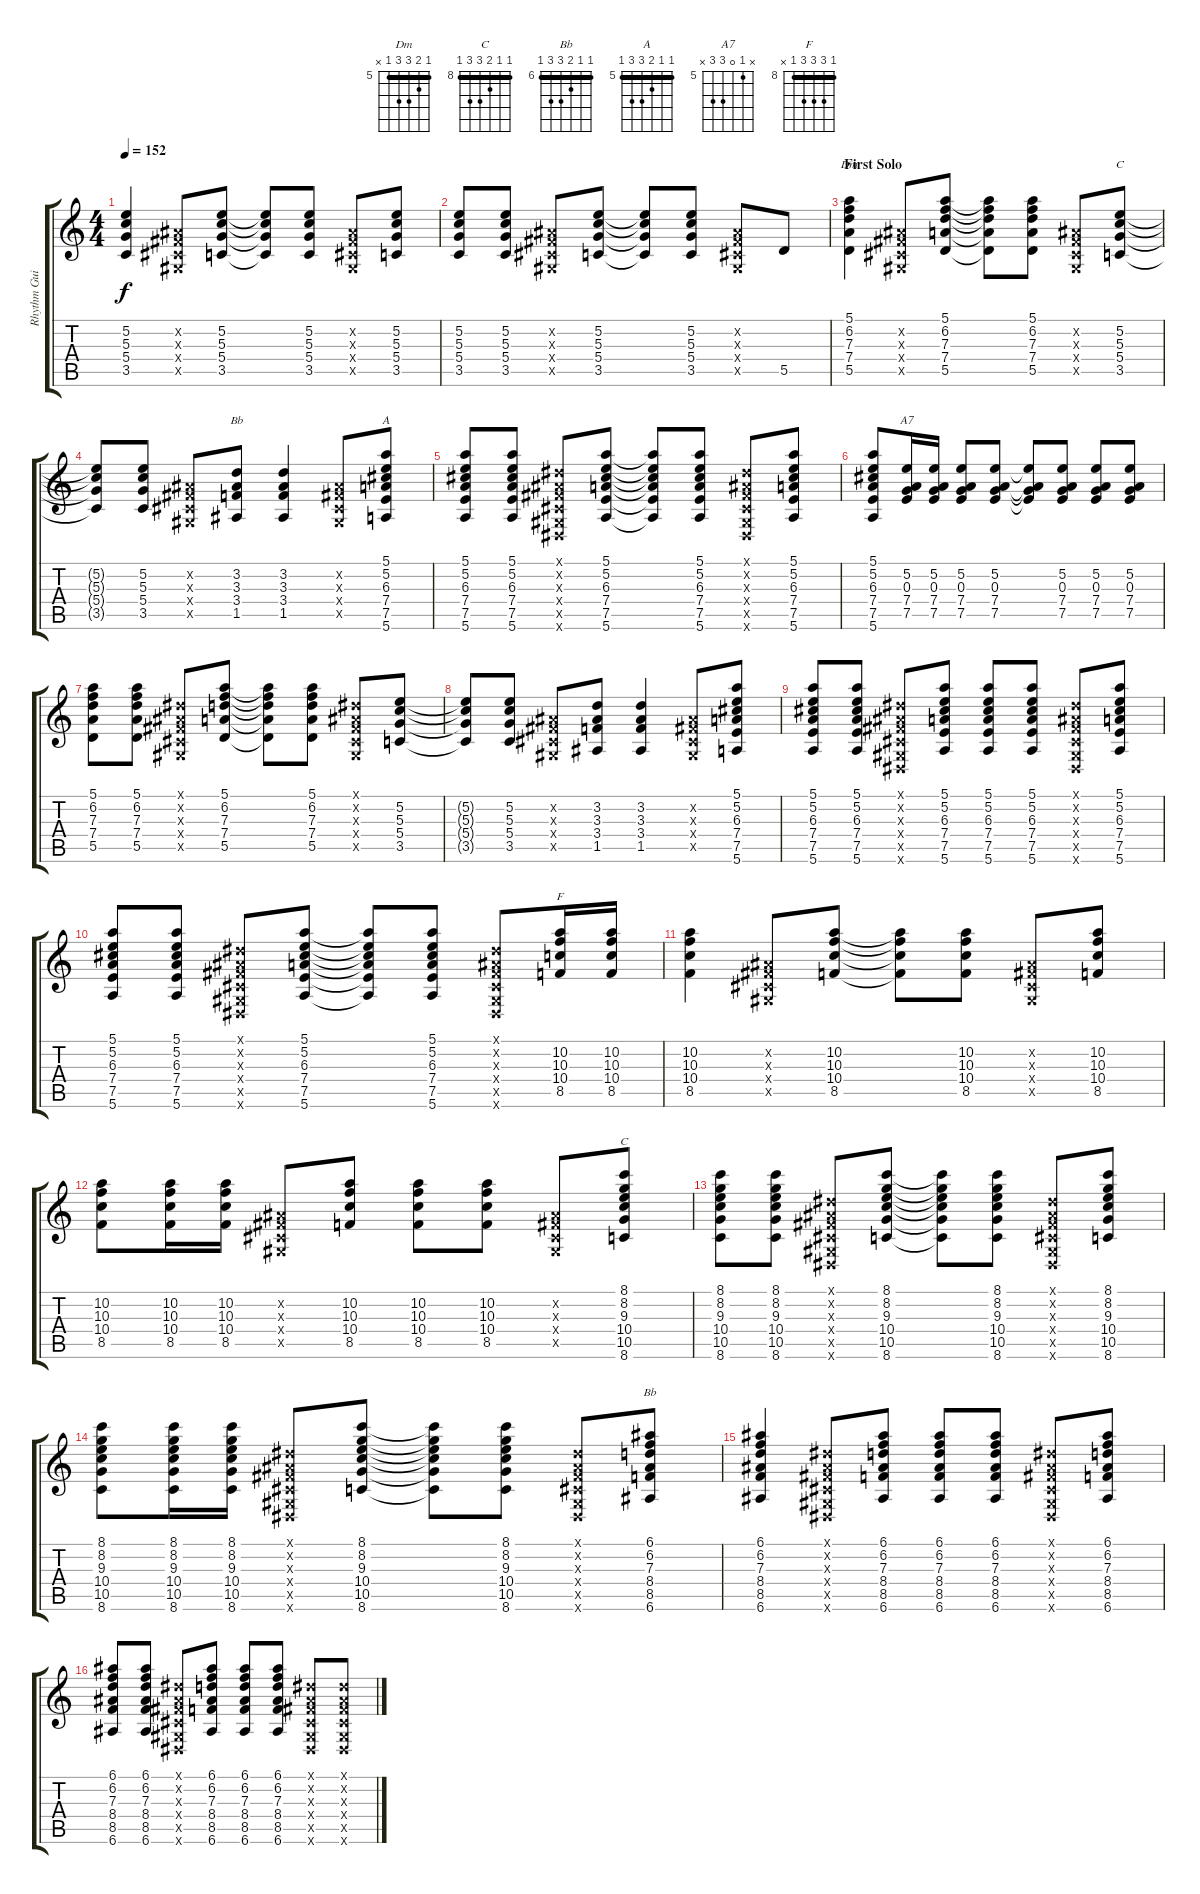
\track ("Rhythm Guitar" "Rhythm Gui") {instrument electricguitarjazz}
\staff {score tabs}
\tuning (E4 B3 G3 D3 A2 E2) {hide}
\chord ("Dm" 5 6 7 7 5 x) {firstfret 5 barre 5}
\chord ("C" 3 5 5 5 3 x) {barre 3}
\chord ("Bb" 1 3 3 3 1 x) {barre 1}
\chord ("A" 5 5 6 7 7 5) {firstfret 5 barre 5}
\chord ("A7" x 5 0 7 7 x) {firstfret 5}
\chord ("F" 8 10 10 10 8 x) {firstfret 8 barre 8}
\chord ("C" 8 8 9 10 10 8) {firstfret 8 barre 8}
\chord ("Bb" 6 6 7 8 8 6) {firstfret 6 barre 6}
\ts (4 4)
\tempo 152
\clef g2
\ks c
(5.2 5.3 5.4 3.5).4{dy f} (-1.2{x} -1.3{x} -1.4{x} -1.5{x}).8 (5.2 5.3 5.4 3.5).8 (5.2{t} 5.3{t} 5.4{t} 3.5{t}).8 (5.2 5.3 5.4 3.5).8 (-1.2{x} -1.3{x} -1.4{x} -1.5{x}).8 (5.2 5.3 5.4 3.5).8 |
(5.2 5.3 5.4 3.5).8 (5.2 5.3 5.4 3.5).8 (-1.2{x} -1.3{x} -1.4{x} -1.5{x}).8 (5.2 5.3 5.4 3.5).8 (5.2{t} 5.3{t} 5.4{t} 3.5{t}).8 (5.2 5.3 5.4 3.5).8 (-1.2{x} -1.3{x} -1.4{x} -1.5{x}).8 5.5.8 |
\section ("" "First Solo")
(5.1 6.2 7.3 7.4 5.5).4{ch "Dm"} (-1.2{x} -1.3{x} -1.4{x} -1.5{x}).8 (5.1 6.2 7.3 7.4 5.5).8 (5.1{t} 6.2{t} 7.3{t} 7.4{t} 5.5{t}).8 (5.1 6.2 7.3 7.4 5.5).8 (-1.2{x} -1.3{x} -1.4{x} -1.5{x}).8 (5.2 5.3 5.4 3.5).8{ch "C"} |
(5.2{t} 5.3{t} 5.4{t} 3.5{t}).8 (5.2 5.3 5.4 3.5).8 (-1.2{x} -1.3{x} -1.4{x} -1.5{x}).8 (3.2 3.3 3.4 1.5).8{ch "Bb"} (3.2 3.3 3.4 1.5).4 (-1.2{x} -1.3{x} -1.4{x} -1.5{x}).8 (5.1 5.2 6.3 7.4 7.5 5.6).8{ch "A"} |
(5.1 5.2 6.3 7.4 7.5 5.6).8 (5.1 5.2 6.3 7.4 7.5 5.6).8 (-1.1{x} -1.2{x} -1.3{x} -1.4{x} -1.5{x} -1.6{x}).8 (5.1 5.2 6.3 7.4 7.5 5.6).8 (5.1{t} 5.2{t} 6.3{t} 7.4{t} 7.5{t} 5.6{t}).8 (5.1 5.2 6.3 7.4 7.5 5.6).8 (-1.1{x} -1.2{x} -1.3{x} -1.4{x} -1.5{x} -1.6{x}).8 (5.1 5.2 6.3 7.4 7.5 5.6).8 |
(5.1 5.2 6.3 7.4 7.5 5.6).8 (5.2 0.3 7.4 7.5).16{ch "A7"} (5.2 0.3 7.4 7.5).16 (5.2 0.3 7.4 7.5).8 (5.2 0.3 7.4 7.5).8 (5.2{t} 0.3{t} 7.4{t} 7.5{t}).8 (5.2 0.3 7.4 7.5).8 (5.2 0.3 7.4 7.5).8 (5.2 0.3 7.4 7.5).8 |
(5.1 6.2 7.3 7.4 5.5).8 (5.1 6.2 7.3 7.4 5.5).8 (-1.1{x} -1.2{x} -1.3{x} -1.4{x} -1.5{x}).8 (5.1 6.2 7.3 7.4 5.5).8 (5.1{t} 6.2{t} 7.3{t} 7.4{t} 5.5{t}).8 (5.1 6.2 7.3 7.4 5.5).8 (-1.1{x} -1.2{x} -1.3{x} -1.4{x} -1.5{x}).8 (5.2 5.3 5.4 3.5).8 |
(5.2{t} 5.3{t} 5.4{t} 3.5{t}).8 (5.2 5.3 5.4 3.5).8 (-1.2{x} -1.3{x} -1.4{x} -1.5{x}).8 (3.2 3.3 3.4 1.5).8 (3.2 3.3 3.4 1.5).4 (-1.2{x} -1.3{x} -1.4{x} -1.5{x}).8 (5.1 5.2 6.3 7.4 7.5 5.6).8 |
(5.1 5.2 6.3 7.4 7.5 5.6).8 (5.1 5.2 6.3 7.4 7.5 5.6).8 (-1.1{x} -1.2{x} -1.3{x} -1.4{x} -1.5{x} -1.6{x}).8 (5.1 5.2 6.3 7.4 7.5 5.6).8 (5.1 5.2 6.3 7.4 7.5 5.6).8 (5.1 5.2 6.3 7.4 7.5 5.6).8 (-1.1{x} -1.2{x} -1.3{x} -1.4{x} -1.5{x} -1.6{x}).8 (5.1 5.2 6.3 7.4 7.5 5.6).8 |
(5.1 5.2 6.3 7.4 7.5 5.6).8 (5.1 5.2 6.3 7.4 7.5 5.6).8 (-1.1{x} -1.2{x} -1.3{x} -1.4{x} -1.5{x} -1.6{x}).8 (5.1 5.2 6.3 7.4 7.5 5.6).8 (5.1{t} 5.2{t} 6.3{t} 7.4{t} 7.5{t} 5.6{t}).8 (5.1 5.2 6.3 7.4 7.5 5.6).8 (-1.1{x} -1.2{x} -1.3{x} -1.4{x} -1.5{x} -1.6{x}).8 (10.2 10.3 10.4 8.5).16{ch "F"} (10.2 10.3 10.4 8.5).16 |
(10.2 10.3 10.4 8.5).4 (-1.2{x} -1.3{x} -1.4{x} -1.5{x}).8 (10.2 10.3 10.4 8.5).8 (10.2{t} 10.3{t} 10.4{t} 8.5{t}).8 (10.2 10.3 10.4 8.5).8 (-1.2{x} -1.3{x} -1.4{x} -1.5{x}).8 (10.2 10.3 10.4 8.5).8 |
(10.2 10.3 10.4 8.5).8 (10.2 10.3 10.4 8.5).16 (10.2 10.3 10.4 8.5).16 (-1.2{x} -1.3{x} -1.4{x} -1.5{x}).8 (10.2 10.3 10.4 8.5).8 (10.2 10.3 10.4 8.5).8 (10.2 10.3 10.4 8.5).8 (-1.2{x} -1.3{x} -1.4{x} -1.5{x}).8 (8.1 8.2 9.3 10.4 10.5 8.6).8{ch "C"} |
(8.1 8.2 9.3 10.4 10.5 8.6).8 (8.1 8.2 9.3 10.4 10.5 8.6).8 (-1.1{x} -1.2{x} -1.3{x} -1.4{x} -1.5{x} -1.6{x}).8 (8.1 8.2 9.3 10.4 10.5 8.6).8 (8.1{t} 8.2{t} 9.3{t} 10.4{t} 10.5{t} 8.6{t}).8 (8.1 8.2 9.3 10.4 10.5 8.6).8 (-1.1{x} -1.2{x} -1.3{x} -1.4{x} -1.5{x} -1.6{x}).8 (8.1 8.2 9.3 10.4 10.5 8.6).8 |
(8.1 8.2 9.3 10.4 10.5 8.6).8 (8.1 8.2 9.3 10.4 10.5 8.6).16 (8.1 8.2 9.3 10.4 10.5 8.6).16 (-1.1{x} -1.2{x} -1.3{x} -1.4{x} -1.5{x} -1.6{x}).8 (8.1 8.2 9.3 10.4 10.5 8.6).8 (8.1{t} 8.2{t} 9.3{t} 10.4{t} 10.5{t} 8.6{t}).8 (8.1 8.2 9.3 10.4 10.5 8.6).8 (-1.1{x} -1.2{x} -1.3{x} -1.4{x} -1.5{x} -1.6{x}).8 (6.1 6.2 7.3 8.4 8.5 6.6).8{ch "Bb"} |
(6.1 6.2 7.3 8.4 8.5 6.6).4 (-1.1{x} -1.2{x} -1.3{x} -1.4{x} -1.5{x} -1.6{x}).8 (6.1 6.2 7.3 8.4 8.5 6.6).8 (6.1 6.2 7.3 8.4 8.5 6.6).8 (6.1 6.2 7.3 8.4 8.5 6.6).8 (-1.1{x} -1.2{x} -1.3{x} -1.4{x} -1.5{x} -1.6{x}).8 (6.1 6.2 7.3 8.4 8.5 6.6).8 |
(6.1 6.2 7.3 8.4 8.5 6.6).8 (6.1 6.2 7.3 8.4 8.5 6.6).8 (-1.1{x} -1.2{x} -1.3{x} -1.4{x} -1.5{x} -1.6{x}).8 (6.1 6.2 7.3 8.4 8.5 6.6).8 (6.1 6.2 7.3 8.4 8.5 6.6).8 (6.1 6.2 7.3 8.4 8.5 6.6).8 (-1.1{x} -1.2{x} -1.3{x} -1.4{x} -1.5{x} -1.6{x}).8 (-1.1{x} -1.2{x} -1.3{x} -1.4{x} -1.5{x} -1.6{x}).8
